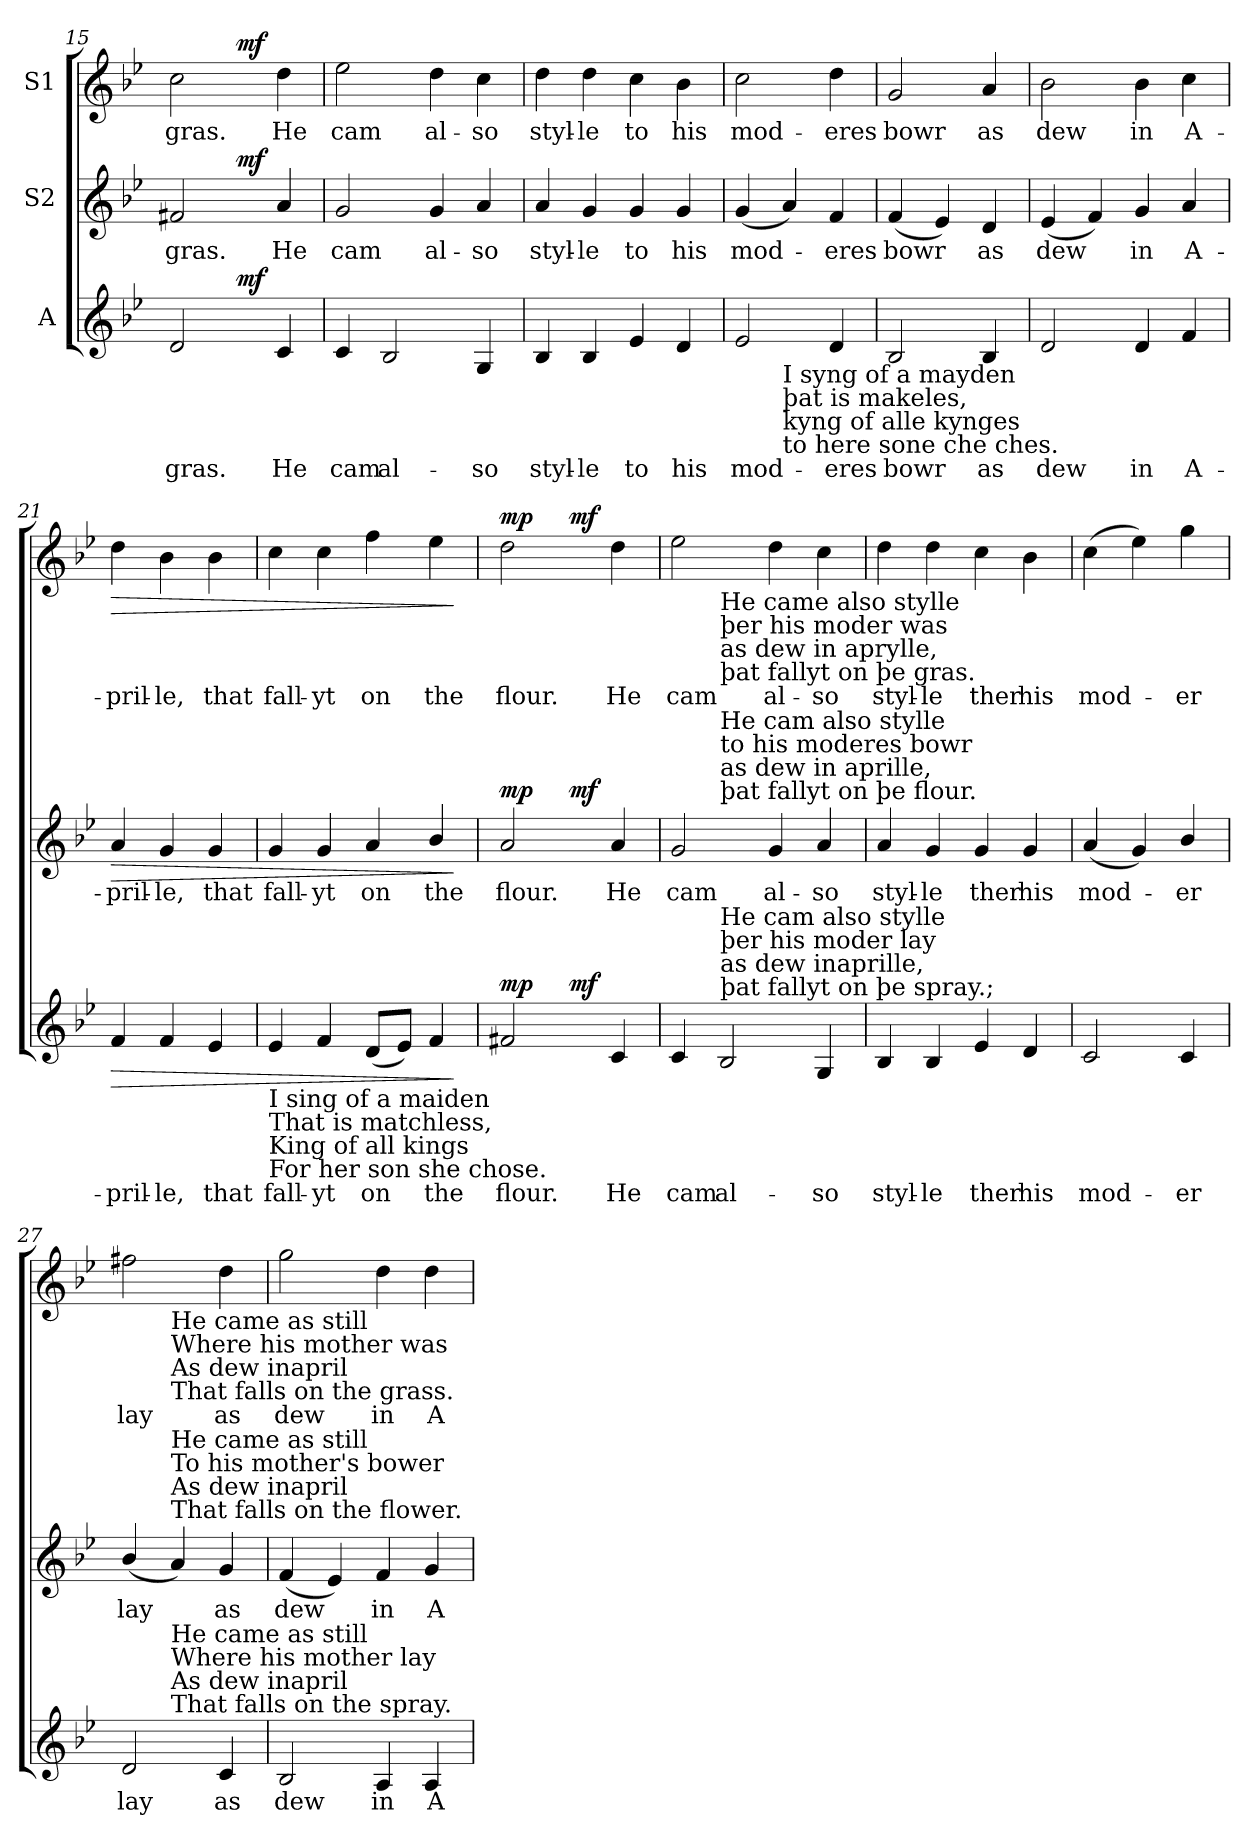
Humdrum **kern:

**kern	**text	**dynam	**kern	**text	**dynam	**kern	**text	**dynam
*part3	*part3	*part3	*part2	*part2	*part2	*part1	*part1	*part1
*staff3	*staff3	*staff3	*staff2	*staff2	*staff2	*staff1	*staff1	*staff1
*I"A	*	*	*I"S2	*	*	*I"S1	*	*
*clefG2	*	*	*clefG2	*	*	*clefG2	*	*
*k[b-e-]	*	*	*k[b-e-]	*	*	*k[b-e-]	*	*
*B-:	*	*	*B-:	*	*	*B-:	*	*
=15	=15	=15	=15	=15	=15	=15	=15	=15
!	!LO:LY:b	!	!	!LO:LY:b	!	!	!LO:LY:b	!
*^	*	*	*^	*	*	*^	*	*
2d/	4ryy	gras.	.	2f#X/	4ryy	gras.	.	2cc\	4ryy	gras.	.
.	16ryy	.	.	.	16ryy	.	.	.	16ryy	.	.
!	!	!	!LO:DY:a	!	!	!	!LO:DY:a	!	!	!	!LO:DY:a
.	4..ryy	.	mf	.	4..ryy	.	mf	.	4..ryy	.	mf
!	!	!LO:LY:b	!	!	!	!LO:LY:b	!	!	!	!LO:LY:b	!
4c/	.	He	.	4a/	.	He	.	4dd\	.	He	.
=16	=16	=16	=16	=16	=16	=16	=16	=16	=16	=16	=16
!	!	!LO:LY:b	!	!	!	!LO:LY:b	!	!	!	!LO:LY:b	!
*v	*v	*	*	*	*	*	*	*v	*v	*	*
*	*	*	*v	*v	*	*	*	*	*
4c/	cam	.	2g/	cam	.	2ee-\	cam	.
!	!LO:LY:b	!	!	!	!	!	!	!
2B-/	al-	.	.	.	.	.	.	.
!	!	!	!	!LO:LY:b	!	!	!LO:LY:b	!
.	.	.	4g/	al-	.	4dd\	al-	.
!	!LO:LY:b	!	!	!LO:LY:b	!	!	!LO:LY:b	!
4G/	-so	.	4a/	-so	.	4cc\	-so	.
=17	=17	=17	=17	=17	=17	=17	=17	=17
!	!LO:LY:b	!	!	!LO:LY:b	!	!	!LO:LY:b	!
4B-/	styl-	.	4a/	styl-	.	4dd\	styl-	.
!	!LO:LY:b	!	!	!LO:LY:b	!	!	!LO:LY:b	!
4B-/	-le	.	4g/	-le	.	4dd\	-le	.
!	!LO:LY:b	!	!	!LO:LY:b	!	!	!LO:LY:b	!
4e-/	to	.	4g/	to	.	4cc\	to	.
!	!LO:LY:b	!	!	!LO:LY:b	!	!	!LO:LY:b	!
4d/	his	.	4g/	his	.	4b-\	his	.
!!LO:PB:g=z
=18	=18	=18	=18	=18	=18	=18	=18	=18
!	!LO:LY:b	!	!	!LO:LY:b	!	!	!LO:LY:b	!
*^	*	*	*	*	*	*	*	*
2e-/	4ryy	mod-	.	(<4g/	mod-	.	2cc\	mod-	.
!	!LO:TX:b:t=I syng of a mayden\nþat is makeles,\nkyng of alle kynges\nto here sone che ches.	!	!	!	!	!	!	!	!
.	2ryy	.	.	4a/)	.	.	.	.	.
!	!	!LO:LY:b	!	!	!LO:LY:b	!	!	!LO:LY:b	!
4d/	.	-eres	.	4f/	-eres	.	4dd\	-eres	.
=19	=19	=19	=19	=19	=19	=19	=19	=19	=19
!	!	!LO:LY:b	!	!	!LO:LY:b	!	!	!LO:LY:b	!
*v	*v	*	*	*	*	*	*	*	*
2B-/	bowr	.	(<4f/	bowr	.	2g/	bowr	.
.	.	.	4e-/)	.	.	.	.	.
!	!LO:LY:b	!	!	!LO:LY:b	!	!	!LO:LY:b	!
4B-/	as	.	4d/	as	.	4a/	as	.
=20	=20	=20	=20	=20	=20	=20	=20	=20
!	!LO:LY:b	!	!	!LO:LY:b	!	!	!LO:LY:b	!
2d/	dew	.	(<4e-/	dew	.	2b-\	dew	.
.	.	.	4f/)	.	.	.	.	.
!	!LO:LY:b	!	!	!LO:LY:b	!	!	!LO:LY:b	!
4d/	in	.	4g/	in	.	4b-\	in	.
!	!LO:LY:b	!	!	!LO:LY:b	!	!	!LO:LY:b	!
4f/	A-	.	4a/	A-	.	4cc\	A-	.
=21	=21	=21	=21	=21	=21	=21	=21	=21
!	!LO:LY:b	!LO:HP:b	!	!LO:LY:b	!LO:HP:b	!	!LO:LY:b	!LO:HP:b
4f/	-pril-	>	4a/	-pril-	>	4dd\	-pril-	>
!	!LO:LY:b	!	!	!LO:LY:b	!	!	!LO:LY:b	!
4f/	-le,	.	4g/	-le,	.	4b-\	-le,	.
!	!LO:LY:b	!	!	!LO:LY:b	!	!	!LO:LY:b	!
4e-/	that	.	4g/	that	.	4b-\	that	.
=22	=22	=22	=22	=22	=22	=22	=22	=22
!LO:TX:b:t=I sing of a maiden\nThat is matchless,\nKing of all kings\nFor her son she chose.	!	!	!	!	!	!	!	!
!	!LO:LY:b	!	!	!LO:LY:b	!	!	!LO:LY:b	!
4e-/	fall-	.	4g/	fall-	.	4cc\	fall-	.
!	!LO:LY:b	!	!	!LO:LY:b	!	!	!LO:LY:b	!
4f/	-yt	.	4g/	-yt	.	4cc\	-yt	.
!	!LO:LY:b	!	!	!LO:LY:b	!	!	!LO:LY:b	!
(<8d/L	on	.	4a/	on	.	4ff\	on	.
8e-/J)	.	.	.	.	.	.	.	.
!	!LO:LY:b	!	!	!LO:LY:b	!	!	!LO:LY:b	!
4f/	the	.	4b-/	the	.	4ee-\	the	.
.	.	]	.	.	]	.	.	]
=23	=23	=23	=23	=23	=23	=23	=23	=23
!	!LO:LY:b	!LO:DY:a	!	!LO:LY:b	!LO:DY:a	!	!LO:LY:b	!LO:DY:a
*^	*	*	*^	*	*	*^	*	*
2f#X/	4ryy	flour.	mp	2a/	4ryy	flour.	mp	2dd\	4ryy	flour.	mp
.	16ryy	.	.	.	16ryy	.	.	.	16ryy	.	.
!	!	!	!LO:DY:a	!	!	!	!LO:DY:a	!	!	!	!LO:DY:a
.	4..ryy	.	mf	.	4..ryy	.	mf	.	4..ryy	.	mf
!	!	!LO:LY:b	!	!	!	!LO:LY:b	!	!	!	!LO:LY:b	!
4c/	.	He	.	4a/	.	He	.	4dd\	.	He	.
!!LO:LB:g=z	!!
=24	=24	=24	=24	=24	=24	=24	=24	=24	=24	=24	=24
!	!	!LO:LY:b	!	!	!	!LO:LY:b	!	!	!	!LO:LY:b	!
*v	*v	*	*	*	*	*	*	*	*	*	*
4c/	cam	.	2g/	4ryy	cam	.	2ee-\	4ryy	cam	.
!	!	!	!	!	!	!	!	!LO:TX:b:t=He came also stylle\nþer his moder was\nas dew in aprylle,\nþat fallyt on þe gras.	!	!
!	!	!	!	!LO:TX:a:t=He cam also stylle\nto his moderes bowr\nas dew in aprille,\nþat fallyt on þe flour.	!	!	!	!	!	!
!LO:TX:a:t=He cam also stylle\nþer his moder lay\nas dew inaprille,\nþat fallyt on þe spray.;	!	!	!	!	!	!	!	!	!	!
!	!LO:LY:b	!	!	!	!	!	!	!	!	!
2B-/	al-	.	.	2.ryy	.	.	.	2.ryy	.	.
!	!	!	!	!	!LO:LY:b	!	!	!	!LO:LY:b	!
.	.	.	4g/	.	al-	.	4dd\	.	al-	.
!	!LO:LY:b	!	!	!	!LO:LY:b	!	!	!	!LO:LY:b	!
4G/	-so	.	4a/	.	-so	.	4cc\	.	-so	.
=25	=25	=25	=25	=25	=25	=25	=25	=25	=25	=25
!	!LO:LY:b	!	!	!	!LO:LY:b	!	!	!	!LO:LY:b	!
*	*	*	*v	*v	*	*	*	*	*	*
*	*	*	*	*	*	*v	*v	*	*
4B-/	styl-	.	4a/	styl-	.	4dd\	styl-	.
!	!LO:LY:b	!	!	!LO:LY:b	!	!	!LO:LY:b	!
4B-/	-le	.	4g/	-le	.	4dd\	-le	.
!	!LO:LY:b	!	!	!LO:LY:b	!	!	!LO:LY:b	!
4e-/	ther	.	4g/	ther	.	4cc\	ther	.
!	!LO:LY:b	!	!	!LO:LY:b	!	!	!LO:LY:b	!
4d/	his	.	4g/	his	.	4b-\	his	.
=26	=26	=26	=26	=26	=26	=26	=26	=26
!	!LO:LY:b	!	!	!LO:LY:b	!	!	!LO:LY:b	!
2c/	mod-	.	(<4a/	mod-	.	(>4cc\	mod-	.
.	.	.	4g/)	.	.	4ee-\)	.	.
!	!LO:LY:b	!	!	!LO:LY:b	!	!	!LO:LY:b	!
4c/	-er	.	4b-/	-er	.	4gg\	-er	.
=27	=27	=27	=27	=27	=27	=27	=27	=27
!	!LO:LY:b	!	!	!LO:LY:b	!	!	!LO:LY:b	!
*^	*	*	*	*	*	*^	*	*
2d/	4ryy	lay	.	(<4b-/	lay	.	2ff#X\	4ryy	lay	.
!	!	!	!	!	!	!	!	!LO:TX:b:t=He came as still\nWhere his mother was\nAs dew inapril\nThat falls on the grass.	!	!
!	!	!	!	!LO:TX:a:t=He came as still\nTo his mother's bower\nAs dew inapril\nThat falls on the flower.	!	!	!	!	!	!
!	!LO:TX:a:t=He came as still\nWhere his mother lay\nAs dew inapril\nThat falls on the spray.	!	!	!	!	!	!	!	!	!
.	2ryy	.	.	4a/)	.	.	.	2ryy	.	.
!	!	!LO:LY:b	!	!	!LO:LY:b	!	!	!	!LO:LY:b	!
4c/	.	as	.	4g/	as	.	4dd\	.	as	.
=28	=28	=28	=28	=28	=28	=28	=28	=28	=28	=28
!	!	!LO:LY:b	!	!	!LO:LY:b	!	!	!	!LO:LY:b	!
*v	*v	*	*	*	*	*	*v	*v	*	*
2B-/	dew	.	(<4f/	dew	.	2gg\	dew	.
.	.	.	4e-/)	.	.	.	.	.
!	!LO:LY:b	!	!	!LO:LY:b	!	!	!LO:LY:b	!
4A/	in	.	4f/	in	.	4dd\	in	.
!	!LO:LY:b	!	!	!LO:LY:b	!	!	!LO:LY:b	!
4A/	A-	.	4g/	A-	.	4dd\	A-	.
=	=	=	=	=	=	=	=	=
*-	*-	*-	*-	*-	*-	*-	*-	*-
